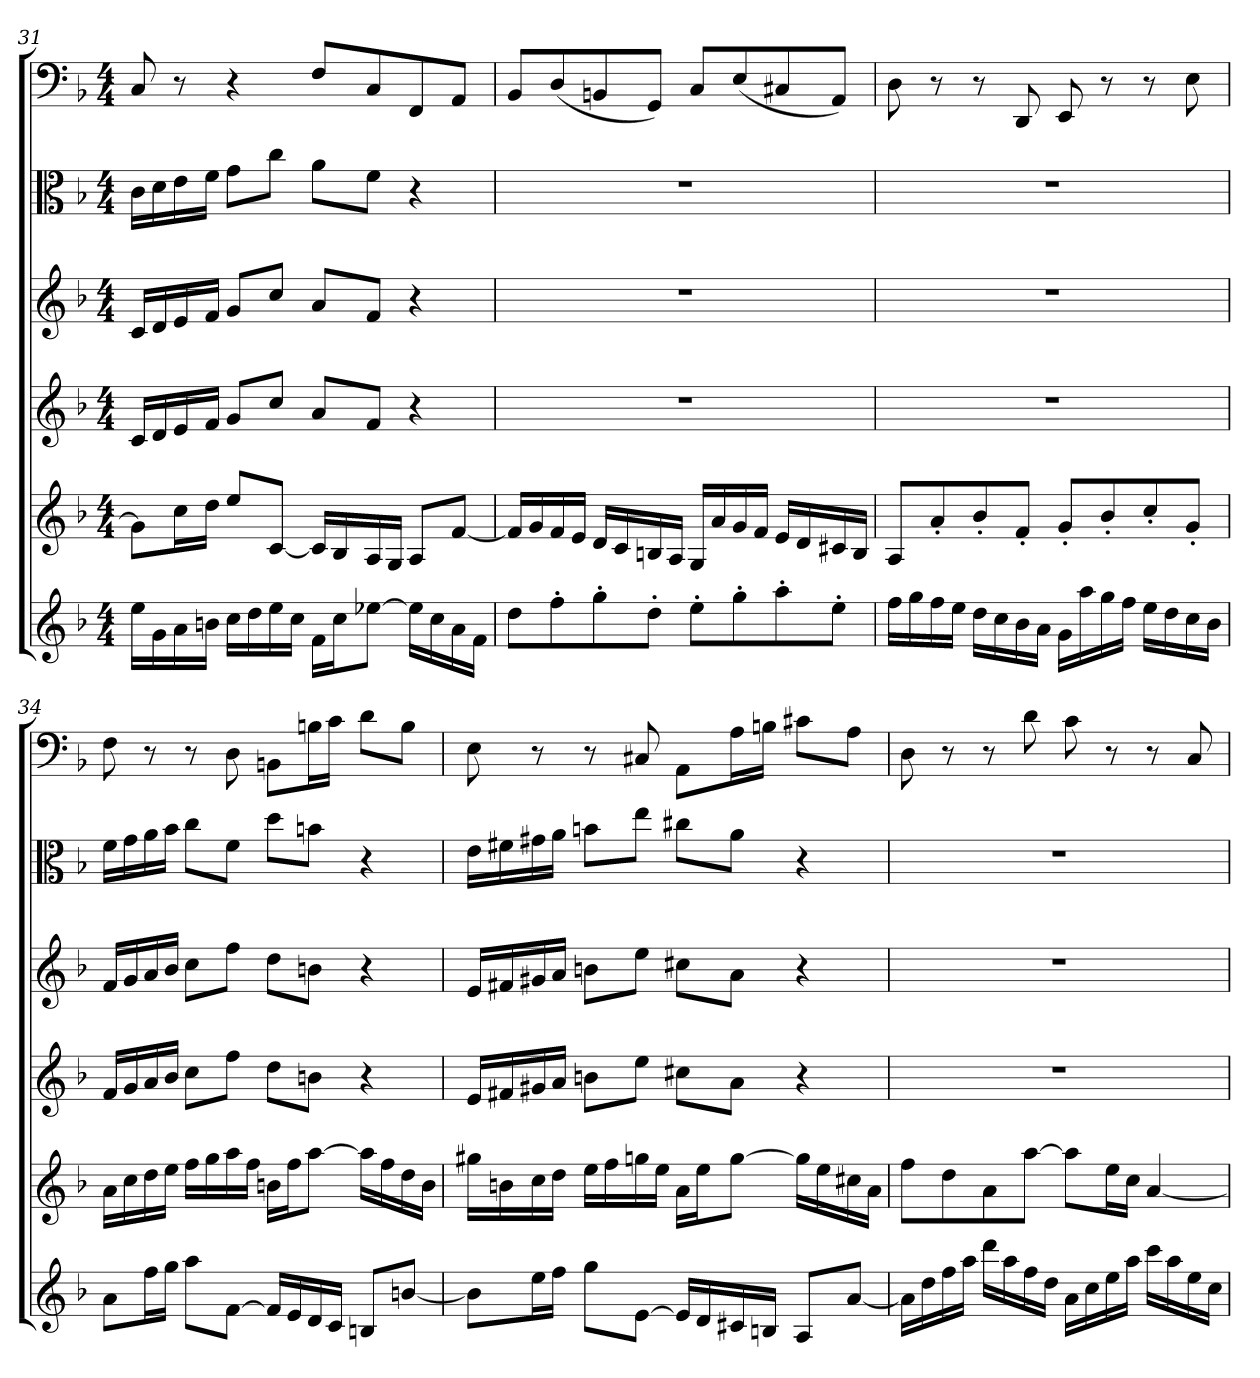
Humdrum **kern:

**kern	**kern	**kern	**kern	**kern	**kern
*part6	*part5	*part4	*part3	*part2	*part1
*staff6	*staff5	*staff4	*staff3	*staff2	*staff1
*clefG2	*clefG2	*clefG2	*clefG2	*clefC3	*clefF4
*k[b-]	*k[b-]	*k[b-]	*k[b-]	*k[b-]	*k[b-]
*d:	*d:	*d:	*d:	*d:	*d:
*M4/4	*M4/4	*M4/4	*M4/4	*M4/4	*M4/4
=31	=31	=31	=31	=31	=31
16ee\LL	8g\L]	16c/LL	16c/LL	16c\LL	8C/
16g\	.	16d/	16d/	16d\	.
16a\	16cc\L	16e/	16e/	16e\	8r
16bn\JJ	16dd\JJ	16f/JJ	16f/JJ	16f\JJ	.
16cc\LL	8ee/L	8g/L	8g/L	8g\L	4r
16dd\	.	.	.	.	.
16ee\	[8c/J	8cc/J	8cc/J	8cc\J	.
16cc\JJ	.	.	.	.	.
16f\LL	16c/LL]	8a/L	8a/L	8a\L	8F/L
16cc\J	16B-/	.	.	.	.
[8ee-X\J	16A/	8f/J	8f/J	8f\J	8C/
.	16G/JJ	.	.	.	.
16ee-\LL]	8A/L	4r	4r	4r	8FF/
16cc\	.	.	.	.	.
16a\	[8f/J	.	.	.	8AA/J
16f\JJ	.	.	.	.	.
=32	=32	=32	=32	=32	=32
8dd\L	16f/LL]	1r	1r	1r	8BB-/L
.	16g/	.	.	.	.
8ff'\	16f/	.	.	.	(8D/
.	16e/JJ	.	.	.	.
8gg'\	16d/LL	.	.	.	8BBn/
.	16c/	.	.	.	.
8dd'\J	16Bn/	.	.	.	8GG/J)
.	16A/JJ	.	.	.	.
8ee'\L	16G/LL	.	.	.	8C/L
.	16a/	.	.	.	.
8gg'\	16g/	.	.	.	(8E/
.	16f/JJ	.	.	.	.
8aa'\	16e/LL	.	.	.	8C#X/
.	16d/	.	.	.	.
8ee'\J	16c#X/	.	.	.	8AA/J)
.	16B/JJ	.	.	.	.
=33	=33	=33	=33	=33	=33
16ff\LL	8A/L	1r	1r	1r	8D\
16gg\	.	.	.	.	.
16ff\	8a'/	.	.	.	8r
16ee\JJ	.	.	.	.	.
16dd\LL	8b-'/	.	.	.	8r
16cc\	.	.	.	.	.
16b-\	8f'/J	.	.	.	8DD/
16a\JJ	.	.	.	.	.
16g\LL	8g'/L	.	.	.	8EE/
16aa\	.	.	.	.	.
16gg\	8b-'/	.	.	.	8r
16ff\JJ	.	.	.	.	.
16ee\LL	8cc'/	.	.	.	8r
16dd\	.	.	.	.	.
16cc\	8g'/J	.	.	.	8E\
16b-\JJ	.	.	.	.	.
=34	=34	=34	=34	=34	=34
8a\L	16a\LL	16f/LL	16f/LL	16f\LL	8F\
.	16cc\	16g/	16g/	16g\	.
16ff\L	16dd\	16a/	16a/	16a\	8r
16gg\JJ	16ee\JJ	16b-/JJ	16b-/JJ	16b-\JJ	.
8aa\L	16ff\LL	8cc\L	8cc\L	8cc\L	8r
.	16gg\	.	.	.	.
[8f\J	16aa\	8ff\J	8ff\J	8f\J	8D\
.	16ff\JJ	.	.	.	.
16f/LL]	16bn\LL	8dd\L	8dd\L	8dd\L	8BBn\L
16e/	16ff\J	.	.	.	.
16d/	[8aa\J	8bn\J	8bn\J	8bn\J	16Bn\L
16c/JJ	.	.	.	.	16c\JJ
8Bn/L	16aa\LL]	4r	4r	4r	8d\L
.	16ff\	.	.	.	.
[8bn/J	16dd\	.	.	.	8B\J
.	16b\JJ	.	.	.	.
=35	=35	=35	=35	=35	=35
8b\L]	16gg#X\LL	16e/LL	16e/LL	16e\LL	8E\
.	16bn\	16f#X/	16f#X/	16f#X\	.
16ee\L	16cc\	16g#X/	16g#X/	16g#X\	8r
16ff\JJ	16dd\JJ	16a/JJ	16a/JJ	16a\JJ	.
8gg\L	16ee\LL	8bn\L	8bn\L	8bn\L	8r
.	16ff\	.	.	.	.
[8e\J	16ggn\	8ee\J	8ee\J	8ee\J	8C#X/
.	16ee\JJ	.	.	.	.
16e/LL]	16a\LL	8cc#X\L	8cc#X\L	8cc#X\L	8AA\L
16d/	16ee\J	.	.	.	.
16c#X/	[8gg\J	8a\J	8a\J	8a\J	16A\L
16Bn/JJ	.	.	.	.	16Bn\JJ
8A/L	16gg\LL]	4r	4r	4r	8c#X\L
.	16ee\	.	.	.	.
[8a/J	16cc#X\	.	.	.	8A\J
.	16a\JJ	.	.	.	.
=36	=36	=36	=36	=36	=36
16a\LL]	8ff\L	1r	1r	1r	8D\
16dd\	.	.	.	.	.
16ff\	8dd\	.	.	.	8r
16aa\JJ	.	.	.	.	.
16ddd\LL	8a\	.	.	.	8r
16aa\	.	.	.	.	.
16ff\	[8aa\J	.	.	.	8d\
16dd\JJ	.	.	.	.	.
16a\LL	8aa\L]	.	.	.	8c\
16cc\	.	.	.	.	.
16ee\	16ee\L	.	.	.	8r
16aa\JJ	16cc\JJ	.	.	.	.
16ccc\LL	[4a/	.	.	.	8r
16aa\	.	.	.	.	.
16ee\	.	.	.	.	8C/
16cc\JJ	.	.	.	.	.
=	=	=	=	=	=
*-	*-	*-	*-	*-	*-
